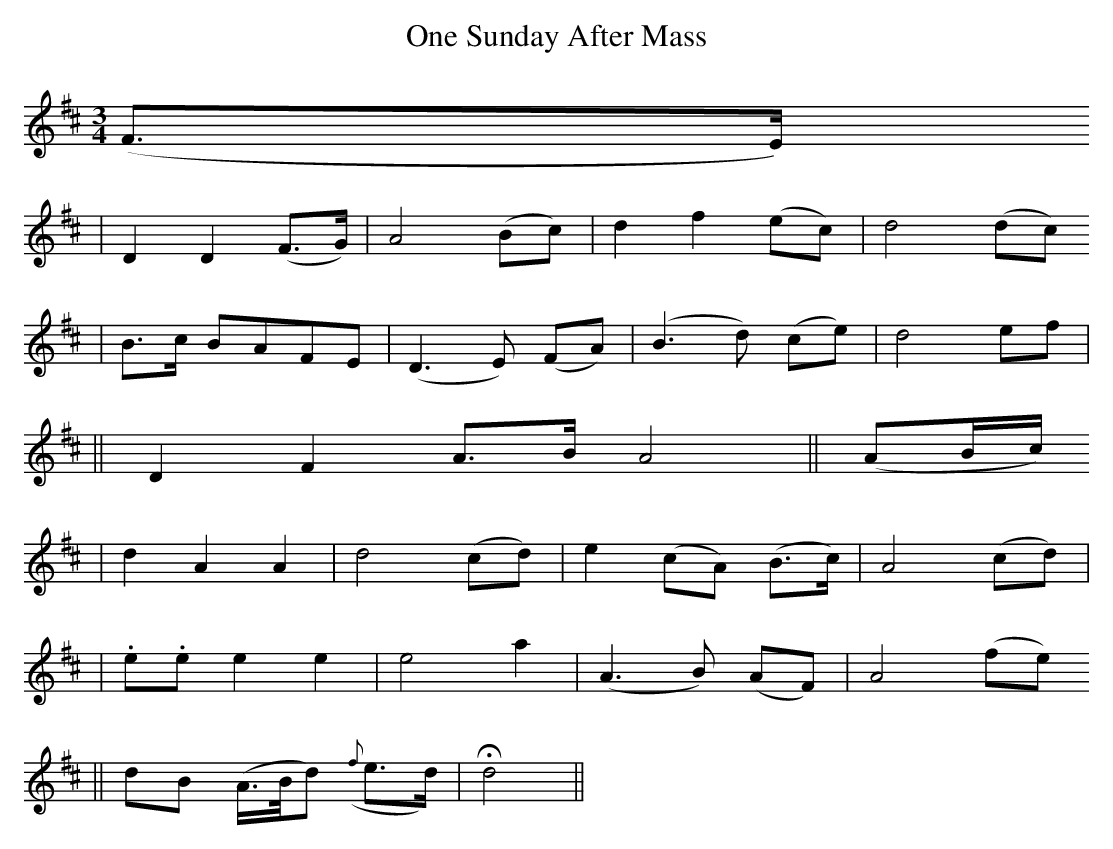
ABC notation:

X:1
T: One Sunday After Mass
M: 3/4
L: 1/8
K: D
(F>E)
| D2 D2 (F>G) | A4 (Bc) | d2 f2 (ec) | d4 (dc)
| B>c BAFE | (D3E) (FA) | (B3d) (ce) | d4 ef  |
|| D2 F2 A>B A4 || (AB/c/)
| d2 A2 A2 | d4 (cd) | e2 (cA) (B>c) | A4 (cd) |
| .e.e e2 e2 | e4 a2 | (A3B) (AF) | A4 (fe)
|| dB (A/>B/d) ({f}e>d) | Hd4 ||
